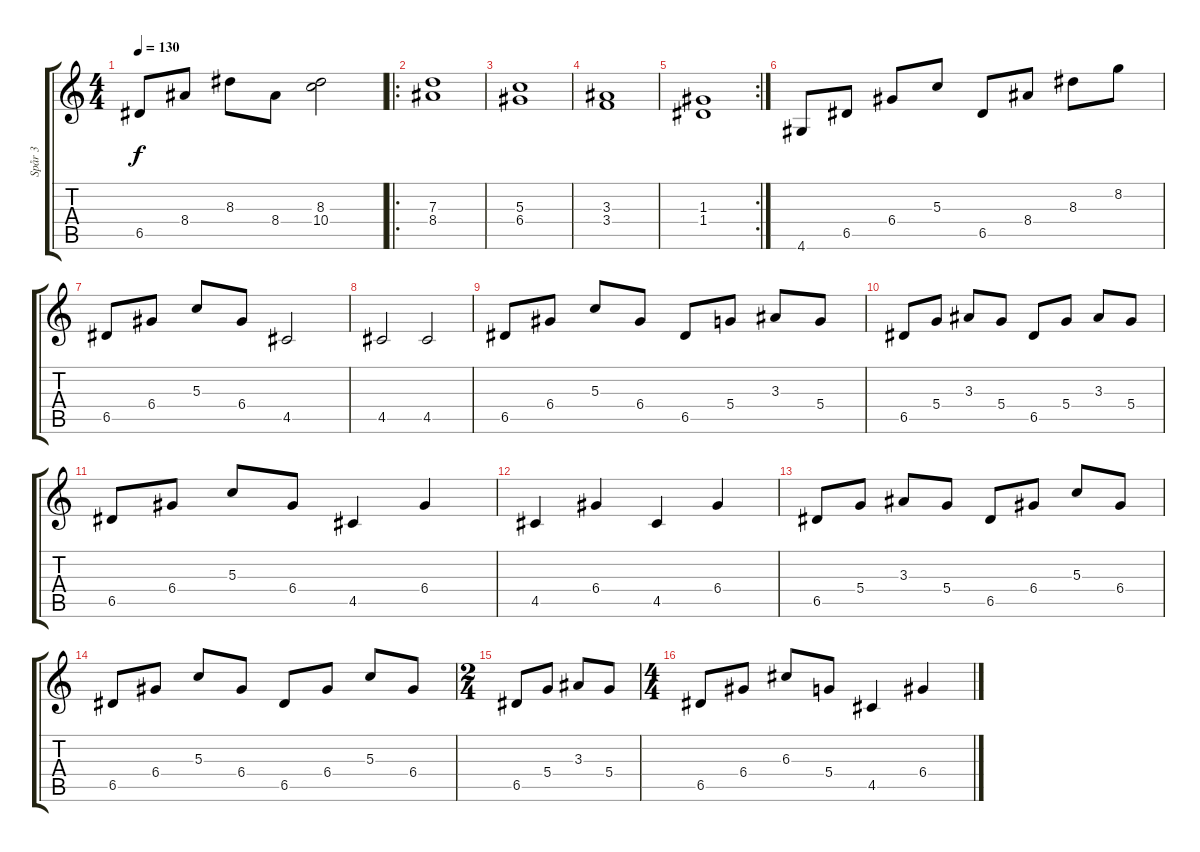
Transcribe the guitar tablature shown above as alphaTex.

\track ("Spår 3" "Spår 3") {instrument electricguitarjazz}
\staff {score tabs}
\tuning (E4 B3 G3 D3 A2 E2) {hide}
\ts (4 4)
\tempo 130
\clef g2
\ks c
6.5.8{dy f} 8.4.8 8.3.8 8.4.8 (8.3 10.4).2 |
\ro
(7.3 8.4).1 |
(5.3 6.4).1 |
(3.3 3.4).1 |
\rc 2
(1.3 1.4).1 |
4.6.8 6.5.8 6.4.8 5.3.8 6.5.8 8.4.8 8.3.8 8.2.8 |
6.5.8 6.4.8 5.3.8 6.4.8 4.5.2 |
4.5.2 4.5.2 |
6.5.8 6.4.8 5.3.8 6.4.8 6.5.8 5.4.8 3.3.8 5.4.8 |
6.5.8 5.4.8 3.3.8 5.4.8 6.5.8 5.4.8 3.3.8 5.4.8 |
6.5.8 6.4.8 5.3.8 6.4.8 4.5.4 6.4.4 |
4.5.4 6.4.4 4.5.4 6.4.4 |
6.5.8 5.4.8 3.3.8 5.4.8 6.5.8 6.4.8 5.3.8 6.4.8 |
6.5.8 6.4.8 5.3.8 6.4.8 6.5.8 6.4.8 5.3.8 6.4.8 |
\ts (2 4)
6.5.8 5.4.8 3.3.8 5.4.8 |
\ts (4 4)
6.5.8 6.4.8 6.3.8 5.4.8 4.5.4 6.4.4
